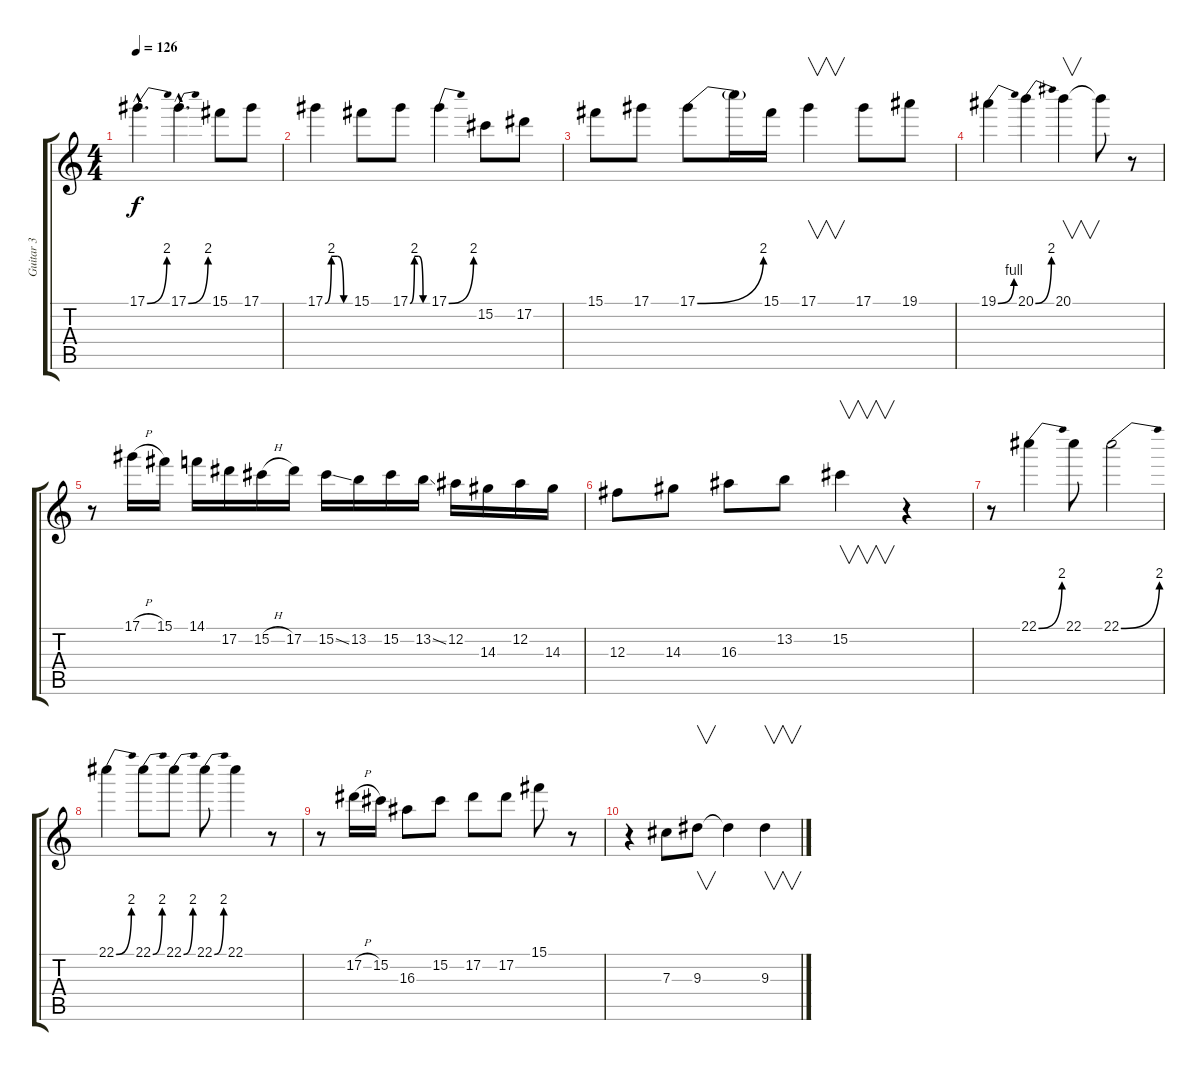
\track ("Guitar 3" "Guitar 3") {instrument distortionguitar}
\staff {score tabs}
\tuning (Eb4 Bb3 Gb3 Db3 Ab2 Eb2) {hide}
\ts (4 4)
\tempo 126
\clef g2
\ks c
17.1{be (bend 0 0 60 8) hac}.4{d dy f} 17.1{be (bend 0 0 60 8) hac}.4{d} 15.1.8 17.1.8 |
17.1{be (custom 0 0 15 8 30 8 45 0 60 0)}.4 15.1.8 17.1{be (custom 0 0 15 8 30 8 45 0 60 0)}.8 17.1{be (bend 0 0 60 8)}.4 15.2.8 17.2.8 |
15.1.8 17.1.8 17.1{be (bend 0 0 60 8)}.8 17.1{t}.16 15.1.16 17.1.4{v} 17.1.8 19.1.8 |
19.1{be (bend 0 0 60 4)}.4 20.1{be (bend 0 0 60 8)}.4 20.1.4{v} 20.1{t}.8 r.8 |
r.8 17.1{h}.16 15.1.16 14.1.16 17.2.16 15.2{h}.16 17.2.16 15.2{ss}.16 13.2.16 15.2.16 13.2{ss}.16 12.2.16 14.3.16 12.2.16 14.3.16 |
12.3.8 14.3.8 16.3.8 13.2.8 15.2.4{v} r.4 |
r.8 22.1{be (bend 0 0 60 8)}.4 22.1.8 22.1{be (bend 0 0 60 8)}.2 |
22.1{be (bend 0 0 60 8)}.4 22.1{be (bend 0 0 60 8)}.8 22.1{be (bend 0 0 60 8)}.8 22.1{be (bend 0 0 60 8)}.8 22.1.4 r.8 |
r.8 17.2{h}.16 15.2.16 16.3.8 15.2.8 17.2.8 17.2.8 15.1.8 r.8 |
r.4 7.3.8 9.3.8{v} 9.3{t}.4 9.3.4{v}
